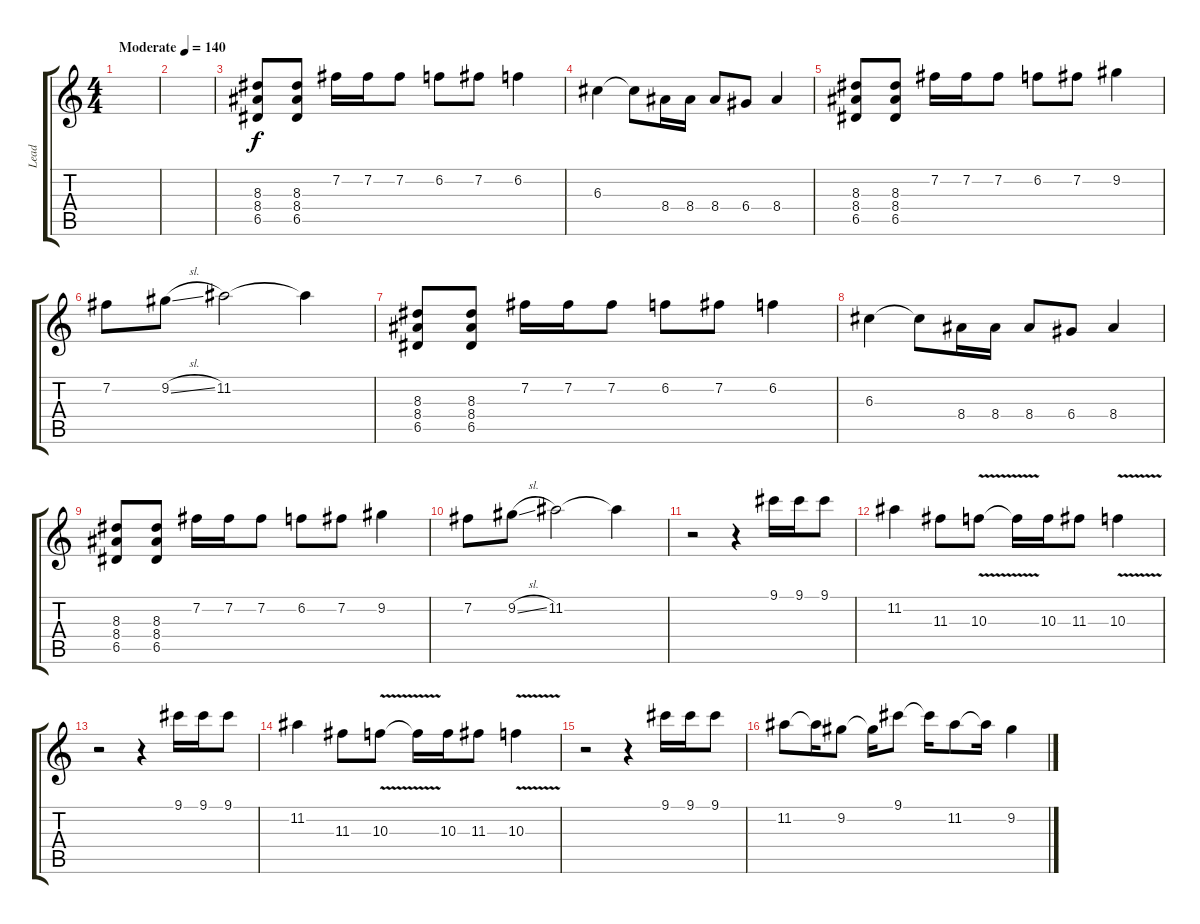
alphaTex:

\track ("Lead" "Lead") {instrument distortionguitar}
\staff {score tabs}
\tuning (E4 B3 G3 D3 A2 E2) {hide}
\ts (4 4)
\tempo (140 "Moderate")
\clef g2
\ks c
|
|
(8.3 8.4 6.5).8 (8.3 8.4 6.5).8 7.2.16 7.2.16 7.2.8 6.2.8 7.2.8 6.2.4 |
6.3.4 6.3{t}.8 8.4.16 8.4.16 8.4.8 6.4.8 8.4.4 |
(8.3 8.4 6.5).8 (8.3 8.4 6.5).8 7.2.16 7.2.16 7.2.8 6.2.8 7.2.8 9.2.4 |
7.2.8 9.2{sl}.8 11.2.2 11.2{t}.4 |
(8.3 8.4 6.5).8 (8.3 8.4 6.5).8 7.2.16 7.2.16 7.2.8 6.2.8 7.2.8 6.2.4 |
6.3.4 6.3{t}.8 8.4.16 8.4.16 8.4.8 6.4.8 8.4.4 |
(8.3 8.4 6.5).8 (8.3 8.4 6.5).8 7.2.16 7.2.16 7.2.8 6.2.8 7.2.8 9.2.4 |
7.2.8 9.2{sl}.8 11.2.2 11.2{t}.4 |
r.2 r.4 9.1.16 9.1.16 9.1.8 |
11.2.4 11.3.8 10.3{v}.8 10.3{t}.16 10.3.16 11.3.8 10.3{v}.4 |
r.2 r.4 9.1.16 9.1.16 9.1.8 |
11.2.4 11.3.8 10.3{v}.8 10.3{t}.16 10.3.16 11.3.8 10.3{v}.4 |
r.2 r.4 9.1.16 9.1.16 9.1.8 |
11.2.8 11.2{t}.16 9.2.8 9.2{t}.16 9.1.8 9.1{t}.16 11.2.8 11.2{t}.16 9.2.4
